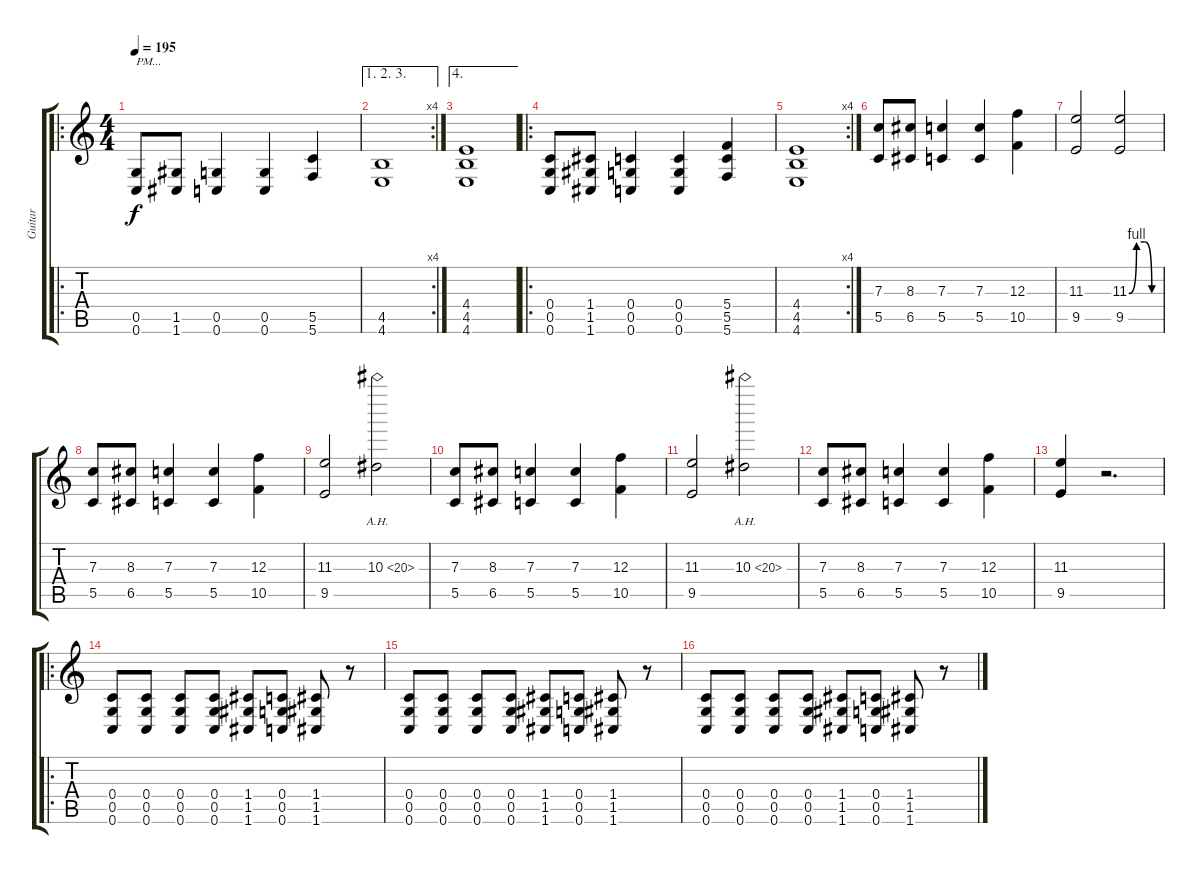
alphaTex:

\track ("Guitar" "Guitar") {instrument acousticguitarnylon}
\staff {score tabs}
\tuning (D4 A3 F3 C3 G2 C2) {hide}
\ro
\ts (4 4)
\tempo 195
\clef g2
\ks c
(0.5 0.6).8{txt "PM..." dy f} (1.5 1.6).8 (0.5 0.6).4 (0.5 0.6).4 (5.5 5.6).4 |
\ae (1 2 3)
\rc 4
(4.5 4.6).1 |
\ae 4
(4.4 4.5 4.6).1 |
\ro
(0.4 0.5 0.6).8 (1.4 1.5 1.6).8 (0.4 0.5 0.6).4 (0.4 0.5 0.6).4 (5.4 5.5 5.6).4 |
\rc 4
(4.4 4.5 4.6).1 |
(7.3 5.5).8 (8.3 6.5).8 (7.3 5.5).4 (7.3 5.5).4 (12.3 10.5).4 |
(11.3 9.5).2 (11.3{be (custom 0 0 15 4 30 4 45 0 60 0)} 9.5).2 |
(7.3 5.5).8 (8.3 6.5).8 (7.3 5.5).4 (7.3 5.5).4 (12.3 10.5).4 |
(11.3 9.5).2 10.3{ah 10}.2 |
(7.3 5.5).8 (8.3 6.5).8 (7.3 5.5).4 (7.3 5.5).4 (12.3 10.5).4 |
(11.3 9.5).2 10.3{ah 10}.2 |
(7.3 5.5).8 (8.3 6.5).8 (7.3 5.5).4 (7.3 5.5).4 (12.3 10.5).4 |
(11.3 9.5).4 r.2{d} |
\ro
(0.4 0.5 0.6).8 (0.4 0.5 0.6).8 (0.4 0.5 0.6).8 (0.4 0.5 0.6).8 (1.4 1.5 1.6).8 (0.4 0.5 0.6).8 (1.4 1.5 1.6).8 r.8 |
(0.4 0.5 0.6).8 (0.4 0.5 0.6).8 (0.4 0.5 0.6).8 (0.4 0.5 0.6).8 (1.4 1.5 1.6).8 (0.4 0.5 0.6).8 (1.4 1.5 1.6).8 r.8 |
(0.4 0.5 0.6).8 (0.4 0.5 0.6).8 (0.4 0.5 0.6).8 (0.4 0.5 0.6).8 (1.4 1.5 1.6).8 (0.4 0.5 0.6).8 (1.4 1.5 1.6).8 r.8
